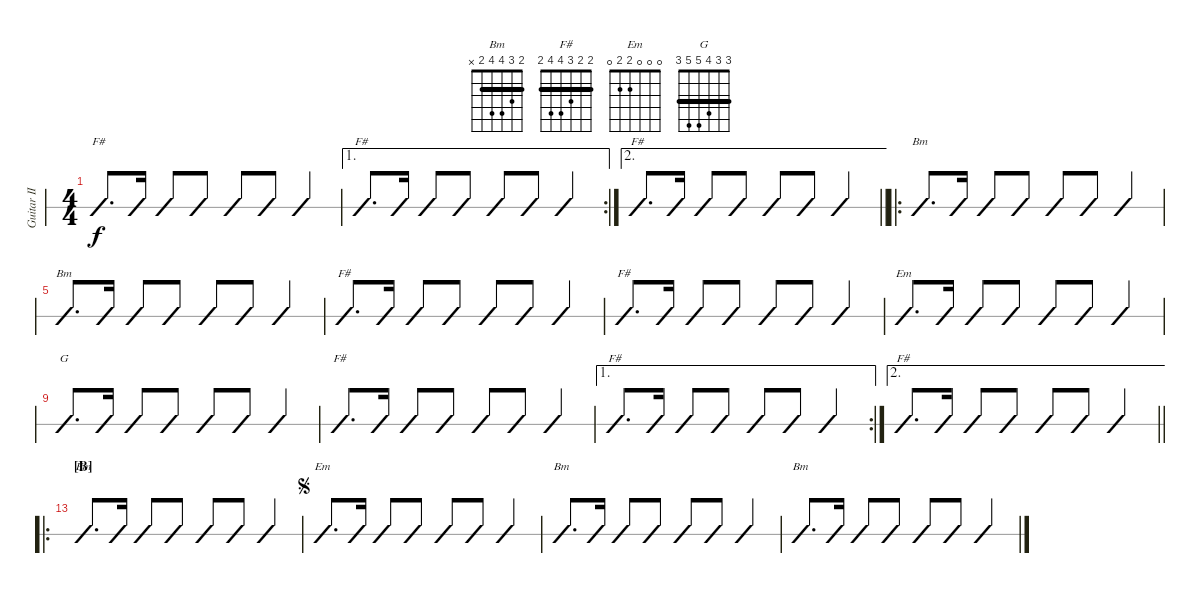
\bracketExtendMode groupsimilarinstruments
\multiTrackTrackNamePolicy hidden
\firstSystemTrackNameMode fullname
\otherSystemsTrackNameMode fullname
\otherSystemsTrackNameOrientation horizontal
\defaultBarNumberDisplay FirstOfSystem
\track ("Guitar II" "N-Gt") {instrument acousticguitarnylon}
\staff {slash}
\tuning (E4 B3 G3 D3 A2 E2)
\chord ("Bm" 2 3 4 4 2 x) {barre 2}
\chord ("F#" 2 2 3 4 4 2) {barre (2 2)}
\chord ("Em" 0 0 0 2 2 0)
\chord ("G" 3 3 4 5 5 3) {barre (3 3)}
\ts (4 4)
\tempo (90 hide)
\clef g2
\ks d
(2.1 2.2 3.3 4.4 4.5 2.6).8{d ch "F#" dy f} (2.1 2.2 3.3 4.4 4.5 2.6).16 (2.1{x} 2.2{x} 3.3{x} 4.4{x} 4.5{x} 2.6{x}).8 (2.1 2.2 3.3 4.4 4.5 2.6).8 (0.1{x} 0.2{x} 0.3{x} 0.4{x} 0.5{x} 0.6{x}).8 (2.1 2.2 3.3 4.4 4.5 2.6).8 (2.1 2.2 3.3 4.4 4.5 2.6).4 |
\ae 1
\rc 2
(2.1 2.2 3.3 4.4 4.5 2.6).8{d ch "F#"} (2.1 2.2 3.3 4.4 4.5 2.6).16 (2.1{x} 2.2{x} 3.3{x} 4.4{x} 4.5{x} 2.6{x}).8 (2.1 2.2 3.3 4.4 4.5 2.6).8 (0.1{x} 0.2{x} 0.3{x} 0.4{x} 0.5{x} 0.6{x}).8 (2.1 2.2 3.3 4.4 4.5 2.6).8 (2.1 2.2 3.3 4.4 4.5 2.6).4 |
\ae 2
\barLineRight lightlight
(2.1 2.2 3.3 4.4 4.5 2.6).8{d ch "F#"} (2.1 2.2 3.3 4.4 4.5 2.6).16 (2.1{x} 2.2{x} 3.3{x} 4.4{x} 4.5{x} 2.6{x}).8 (2.1 2.2 3.3 4.4 4.5 2.6).8 (0.1{x} 0.2{x} 0.3{x} 0.4{x} 0.5{x} 0.6{x}).8 (2.1 2.2 3.3 4.4 4.5 2.6).8 (2.1 2.2 3.3 4.4 4.5 2.6).4 |
\ro
(2.1 3.2 4.3 4.4 2.5).8{d ch "Bm"} (2.1 3.2 4.3 4.4 2.5).16 (2.1{x} 3.2{x} 4.3{x} 4.4{x} 2.5{x}).8 (2.1 3.2 4.3 4.4 2.5).8 (2.1{x} 3.2{x} 4.3{x} 4.4{x} 2.5{x}).8 (2.1 3.2 4.3 4.4 2.5).8 (2.1 3.2 4.3 4.4 2.5).4 |
(2.1 3.2 4.3 4.4 2.5).8{d ch "Bm"} (2.1 3.2 4.3 4.4 2.5).16 (2.1{x} 3.2{x} 4.3{x} 4.4{x} 2.5{x}).8 (2.1 3.2 4.3 4.4 2.5).8 (2.1{x} 3.2{x} 4.3{x} 4.4{x} 2.5{x}).8 (2.1 3.2 4.3 4.4 2.5).8 (2.1 3.2 4.3 4.4 2.5).4 |
(2.1 2.2 3.3 4.4 4.5 2.6).8{d ch "F#"} (2.1 2.2 3.3 4.4 4.5 2.6).16 (2.1{x} 2.2{x} 3.3{x} 4.4{x} 4.5{x} 2.6{x}).8 (2.1 2.2 3.3 4.4 4.5 2.6).8 (0.1{x} 0.2{x} 0.3{x} 0.4{x} 0.5{x} 0.6{x}).8 (2.1 2.2 3.3 4.4 4.5 2.6).8 (2.1 2.2 3.3 4.4 4.5 2.6).4 |
(2.1 2.2 3.3 4.4 4.5 2.6).8{d ch "F#"} (2.1 2.2 3.3 4.4 4.5 2.6).16 (2.1{x} 2.2{x} 3.3{x} 4.4{x} 4.5{x} 2.6{x}).8 (2.1 2.2 3.3 4.4 4.5 2.6).8 (0.1{x} 0.2{x} 0.3{x} 0.4{x} 0.5{x} 0.6{x}).8 (2.1 2.2 3.3 4.4 4.5 2.6).8 (2.1 2.2 3.3 4.4 4.5 2.6).4 |
(0.1 0.2 0.3 2.4 2.5 0.6).8{d ch "Em"} (0.1 0.2 0.3 2.4 2.5 0.6).16 (0.1{x} 0.2{x} 0.3{x} 0.4{x} 0.5{x} 0.6{x}).8 (0.1 0.2 0.3 2.4 2.5 0.6).8 (0.1{x} 0.2{x} 0.3{x} 0.4{x} 0.5{x} 0.6{x}).8 (0.1 0.2 0.3 2.4 2.5 0.6).8 (0.1 0.2 0.3 2.4 2.5 0.6).4 |
(3.1 3.2 4.3 5.4 5.5 3.6).8{d ch "G"} (3.1 3.2 4.3 5.4 5.5 3.6).16 (3.1{x} 0.2{x} 0.3{x} 0.4{x} 2.5{x} 3.6{x}).8 (3.1 3.2 4.3 5.4 5.5 3.6).8 (0.1{x} 0.2{x} 0.3{x} 0.4{x} 0.5{x} 0.6{x}).8 (3.1 3.2 4.3 5.4 5.5 3.6).8 (3.1 3.2 4.3 5.4 5.5 3.6).4 |
(2.1 2.2 3.3 4.4 4.5 2.6).8{d ch "F#"} (2.1 2.2 3.3 4.4 4.5 2.6).16 (2.1{x} 2.2{x} 3.3{x} 4.4{x} 4.5{x} 2.6{x}).8 (2.1 2.2 3.3 4.4 4.5 2.6).8 (0.1{x} 0.2{x} 0.3{x} 0.4{x} 0.5{x} 0.6{x}).8 (2.1 2.2 3.3 4.4 4.5 2.6).8 (2.1 2.2 3.3 4.4 4.5 2.6).4 |
\ae 1
\rc 2
(2.1 2.2 3.3 4.4 4.5 2.6).8{d ch "F#"} (2.1 2.2 3.3 4.4 4.5 2.6).16 (2.1{x} 2.2{x} 3.3{x} 4.4{x} 4.5{x} 2.6{x}).8 (2.1 2.2 3.3 4.4 4.5 2.6).8 (0.1{x} 0.2{x} 0.3{x} 0.4{x} 0.5{x} 0.6{x}).8 (2.1 2.2 3.3 4.4 4.5 2.6).8 (2.1 2.2 3.3 4.4 4.5 2.6).4 |
\ae 2
\barLineRight lightlight
(2.1 2.2 3.3 4.4 4.5 2.6).8{d ch "F#"} (2.1 2.2 3.3 4.4 4.5 2.6).16 (2.1{x} 2.2{x} 3.3{x} 4.4{x} 4.5{x} 2.6{x}).8 (2.1 2.2 3.3 4.4 4.5 2.6).8 (0.1{x} 0.2{x} 0.3{x} 0.4{x} 0.5{x} 0.6{x}).8 (2.1 2.2 3.3 4.4 4.5 2.6).8 (2.1 2.2 3.3 4.4 4.5 2.6).4 |
\ro
\section ("B" "")
(0.1 0.2 0.3 2.4 2.5 0.6).8{d ch "Em"} (0.1 0.2 0.3 2.4 2.5 0.6).16 (0.1{x} 0.2{x} 0.3{x} 0.4{x} 0.5{x} 0.6{x}).8 (0.1 0.2 0.3 2.4 2.5 0.6).8 (0.1{x} 0.2{x} 0.3{x} 0.4{x} 0.5{x} 0.6{x}).8 (0.1 0.2 0.3 2.4 2.5 0.6).8 (0.1 0.2 0.3 2.4 2.5 0.6).4 |
\jump segno
(0.1 0.2 0.3 2.4 2.5 0.6).8{d ch "Em"} (0.1 0.2 0.3 2.4 2.5 0.6).16 (0.1{x} 0.2{x} 0.3{x} 0.4{x} 0.5{x} 0.6{x}).8 (0.1 0.2 0.3 2.4 2.5 0.6).8 (0.1{x} 0.2{x} 0.3{x} 0.4{x} 0.5{x} 0.6{x}).8 (0.1 0.2 0.3 2.4 2.5 0.6).8 (0.1 0.2 0.3 2.4 2.5 0.6).4 |
(2.1 3.2 4.3 4.4 2.5).8{d ch "Bm"} (2.1 3.2 4.3 4.4 2.5).16 (2.1{x} 3.2{x} 4.3{x} 4.4{x} 2.5{x}).8 (2.1 3.2 4.3 4.4 2.5).8 (2.1{x} 3.2{x} 4.3{x} 4.4{x} 2.5{x}).8 (2.1 3.2 4.3 4.4 2.5).8 (2.1 3.2 4.3 4.4 2.5).4 |
(2.1 3.2 4.3 4.4 2.5).8{d ch "Bm"} (2.1 3.2 4.3 4.4 2.5).16 (2.1{x} 3.2{x} 4.3{x} 4.4{x} 2.5{x}).8 (2.1 3.2 4.3 4.4 2.5).8 (2.1{x} 3.2{x} 4.3{x} 4.4{x} 2.5{x}).8 (2.1 3.2 4.3 4.4 2.5).8 (2.1 3.2 4.3 4.4 2.5).4
